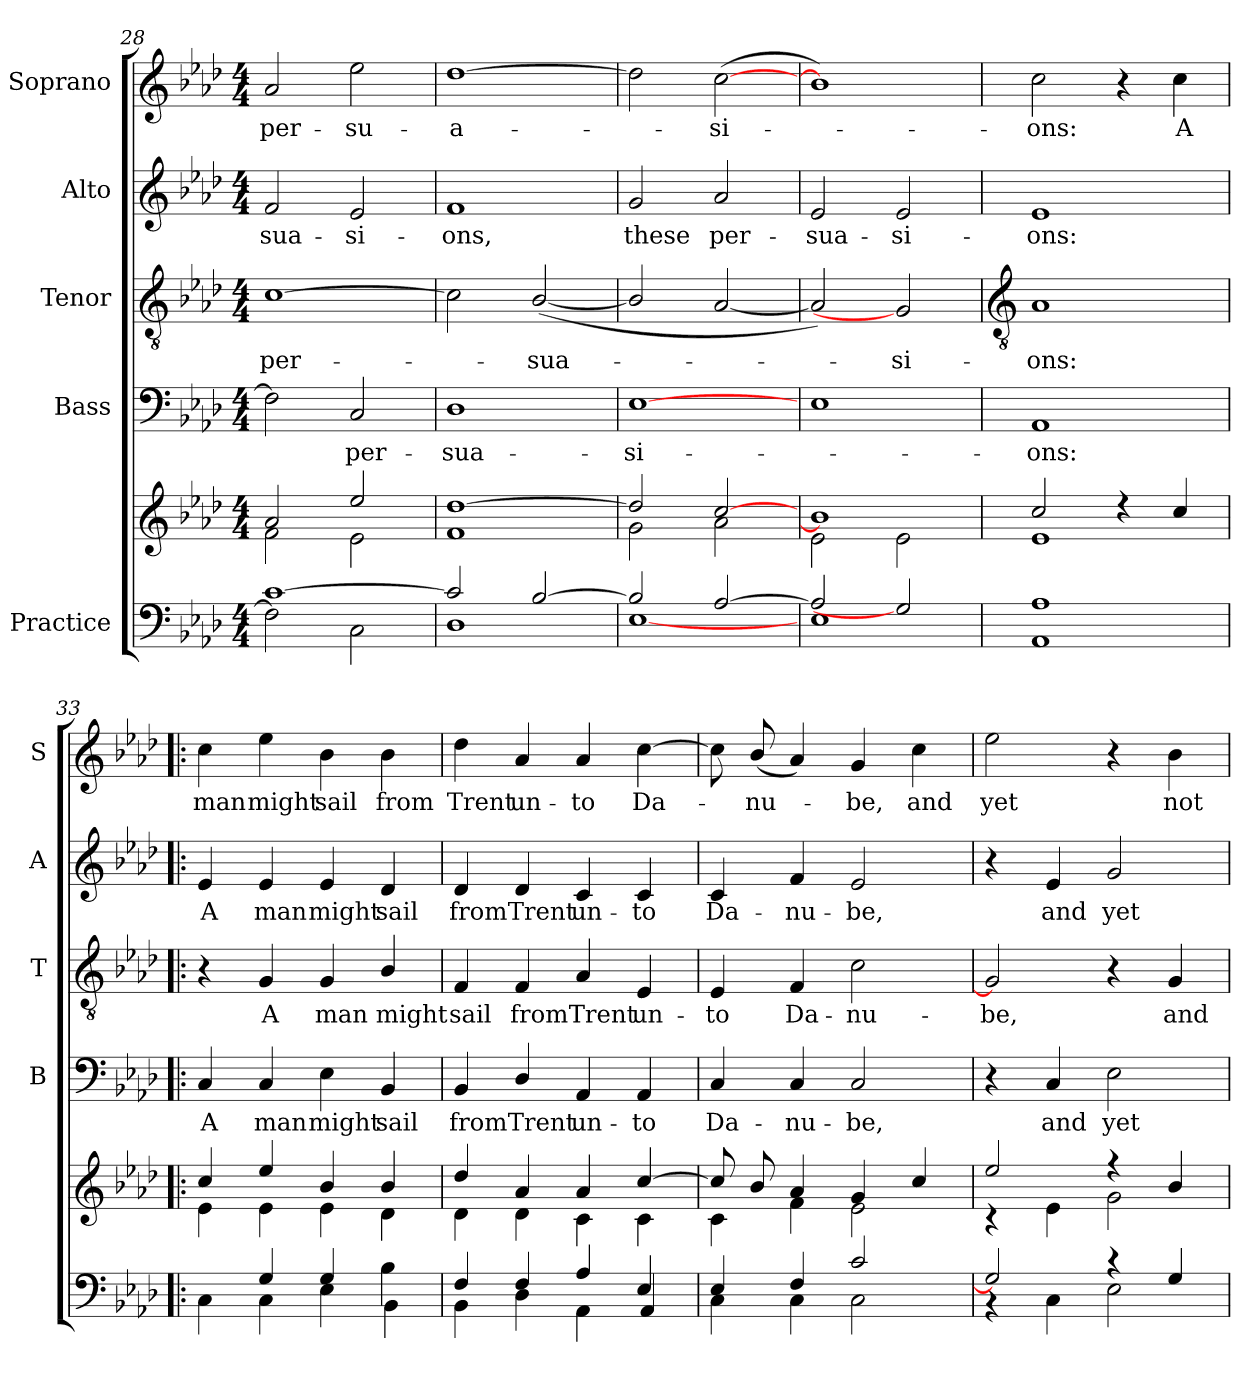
**kern	**kern	**kern	**text	**kern	**text	**kern	**text	**kern	**text
*part5	*part5	*part4	*part4	*part3	*part3	*part2	*part2	*part1	*part1
*staff6	*staff5	*staff4	*staff4	*staff3	*staff3	*staff2	*staff2	*staff1	*staff1
*I"Practice	*	*I"Bass	*	*I"Tenor	*	*I"Alto	*	*I"Soprano	*
*	*	*I'B	*	*I'T	*	*I'A	*	*I'S	*
*clefF4	*clefG2	*clefF4	*	*clefGv2	*	*clefG2	*	*clefG2	*
*k[b-e-a-d-]	*k[b-e-a-d-]	*k[b-e-a-d-]	*	*k[b-e-a-d-]	*	*k[b-e-a-d-]	*	*k[b-e-a-d-]	*
*A-:	*A-:	*A-:	*	*A-:	*	*A-:	*	*A-:	*
*M4/4	*M4/4	*M4/4	*	*M4/4	*	*M4/4	*	*M4/4	*
=28	=28	=28	=28	=28	=28	=28	=28	=28	=28
*^	*^	*	*	*	*	*	*	*	*
!	!	!	!	!	!	!	!LO:LY:b	!	!LO:LY:b	!	!LO:LY:b
[1c	2F\]	2a-	2f	2F]	.	[1c	per-	2f	-sua-	2a-	per-
!	!	!	!	!	!LO:LY:b	!	!	!	!LO:LY:b	!	!LO:LY:b
.	2C\	2ee-	2e-\	2C	per-	.	.	2e-	-si-	2ee-	-su-
=29	=29	=29	=29	=29	=29	=29	=29	=29	=29	=29	=29
!	!	!	!	!	!LO:LY:b	!	!	!	!LO:LY:b	!	!LO:LY:b
2c/]	1D-\	[1dd-	1f	1D-	-sua-	2c]	.	1f	-ons,	[1dd-	-a-
!	!	!	!	!	!	!	!LO:LY:b	!	!	!	!
[2B-/	.	.	.	.	.	(<[2B-/	sua-	.	.	.	.
=30	=30	=30	=30	=30	=30	=30	=30	=30	=30	=30	=30
!	!	!	!	!	!LO:LY:b	!	!	!	!LO:LY:b	!	!
2B-/]	[1E-\	2dd-]	2g\	[1E-	-si-	2B-/]	.	2g	these	2dd-]	.
!	!	!	!	!	!	!	!	!	!LO:LY:b	!	!LO:LY:b
[2A-/	.	[2cc/	2a-	.	.	[2A-	.	2a-	per-	(>[2cc	si-
=31	=31	=31	=31	=31	=31	=31	=31	=31	=31	=31	=31
!	!	!	!	!	!	!	!	!	!LO:LY:b	!	!
2A-/]	1E-\	1b-]	2e-\	1E-	.	2A-])	.	2e-	-sua-	1b-])	.
!	!	!	!	!	!	!	!LO:LY:b	!	!LO:LY:b	!	!
2G/]	.	.	2e-\	.	.	2G]	si-	2e-	-si-	.	.
!!LO:LB:g=z
=32	=32	=32	=32	=32	=32	=32	=32	=32	=32	=32	=32
*	*	*	*	*	*	*clefGv2	*	*	*	*	*
!	!	!	!	!	!LO:LY:b	!	!LO:LY:b	!	!LO:LY:b	!	!LO:LY:b
1A-	1AA-\	2cc/	1e-	1AA-	ons:	1A-	-ons:	1e-	-ons:	2cc	ons:
.	.	4r	.	.	.	.	.	.	.	4r	.
!	!	!	!	!	!	!	!	!	!	!	!LO:LY:b
.	.	4cc/	.	.	.	.	.	.	.	4cc	A
=33!|:	=33!|:	=33!|:	=33!|:	=33!|:	=33!|:	=33!|:	=33!|:	=33!|:	=33!|:	=33!|:	=33!|:
!	!	!	!	!	!LO:LY:b	!	!	!	!LO:LY:b	!	!LO:LY:b
4ryy	4C\	4cc/	4e-	4C	A	4r	.	4e-	A	4cc	man
!	!	!	!	!	!LO:LY:b	!	!LO:LY:b	!	!LO:LY:b	!	!LO:LY:b
4G	4C\	4ee-/	4e-	4C	man	4G	A	4e-	man	4ee-	might
!	!	!	!	!	!LO:LY:b	!	!LO:LY:b	!	!LO:LY:b	!	!LO:LY:b
4G	4E-\	4b-/	4e-	4E-	might	4G	man	4e-	might	4b-	sail
!	!	!	!	!	!LO:LY:b	!	!LO:LY:b	!	!LO:LY:b	!	!LO:LY:b
4B-\	4BB-\	4b-/	4d-	4BB-	sail	4B-/	might	4d-	sail	4b-	from
=34	=34	=34	=34	=34	=34	=34	=34	=34	=34	=34	=34
!	!	!	!	!	!LO:LY:b	!	!LO:LY:b	!	!LO:LY:b	!	!LO:LY:b
4F	4BB-\	4dd-/	4d-	4BB-	from	4F	sail	4d-	from	4dd-	Trent
!	!	!	!	!	!LO:LY:b	!	!LO:LY:b	!	!LO:LY:b	!	!LO:LY:b
4F	4D-\	4a-	4d-	4D-/	Trent	4F	from	4d-	Trent	4a-	un-
!	!	!	!	!	!LO:LY:b	!	!LO:LY:b	!	!LO:LY:b	!	!LO:LY:b
4A-	4AA-\	4a-	4c	4AA-	un-	4A-	Trent	4c	un-	4a-	-to
!	!	!	!	!	!LO:LY:b	!	!LO:LY:b	!	!LO:LY:b	!	!LO:LY:b
4E-/	4AA-/	[4cc/	4c	4AA-	-to	4E-	un-	4c	-to	[4cc	Da-
=35	=35	=35	=35	=35	=35	=35	=35	=35	=35	=35	=35
!	!	!	!	!	!LO:LY:b	!	!LO:LY:b	!	!LO:LY:b	!	!
4E-	4C\	8cc/L]	4c\	4C	Da-	4E-	-to	4c	Da-	8cc]	.
!	!	!	!	!	!	!	!	!	!	!	!LO:LY:b
.	.	8b-/	.	.	.	.	.	.	.	(<8b-/L	nu-
!	!	!	!	!	!LO:LY:b	!	!LO:LY:b	!	!LO:LY:b	!	!
4F	4C\	4a-	4f	4C	-nu-	4F	Da-	4f	-nu-	4a-)	.
!	!	!	!	!	!LO:LY:b	!	!LO:LY:b	!	!LO:LY:b	!	!LO:LY:b
2c	2C\	4g	2e-\	2C	-be,	2c	-nu-	2e-	-be,	4g	be,
!	!	!	!	!	!	!	!	!	!	!	!LO:LY:b
.	.	4cc/	.	.	.	.	.	.	.	4cc	and
=36	=36	=36	=36	=36	=36	=36	=36	=36	=36	=36	=36
!	!	!	!	!	!	!	!LO:LY:b	!	!	!	!LO:LY:b
2G/]	4r	2ee-/	4r	4r	.	2G]	-be,	4r	.	2ee-	yet
!	!	!	!	!	!LO:LY:b	!	!	!	!LO:LY:b	!	!
.	4C\	.	4e-\	4C	and	.	.	4e-	and	.	.
!	!	!	!	!	!LO:LY:b	!	!	!	!LO:LY:b	!	!
4r	2E-\	4r	2g\	2E-	yet	4r	.	2g	yet	4r	.
!	!	!	!	!	!	!	!LO:LY:b	!	!	!	!LO:LY:b
4G/	.	4b-/	.	.	.	4G	and	.	.	4b-	not
*v	*v	*	*	*	*	*	*	*	*	*	*
*	*v	*v	*	*	*	*	*	*	*	*
=	=	=	=	=	=	=	=	=	=
*-	*-	*-	*-	*-	*-	*-	*-	*-	*-
